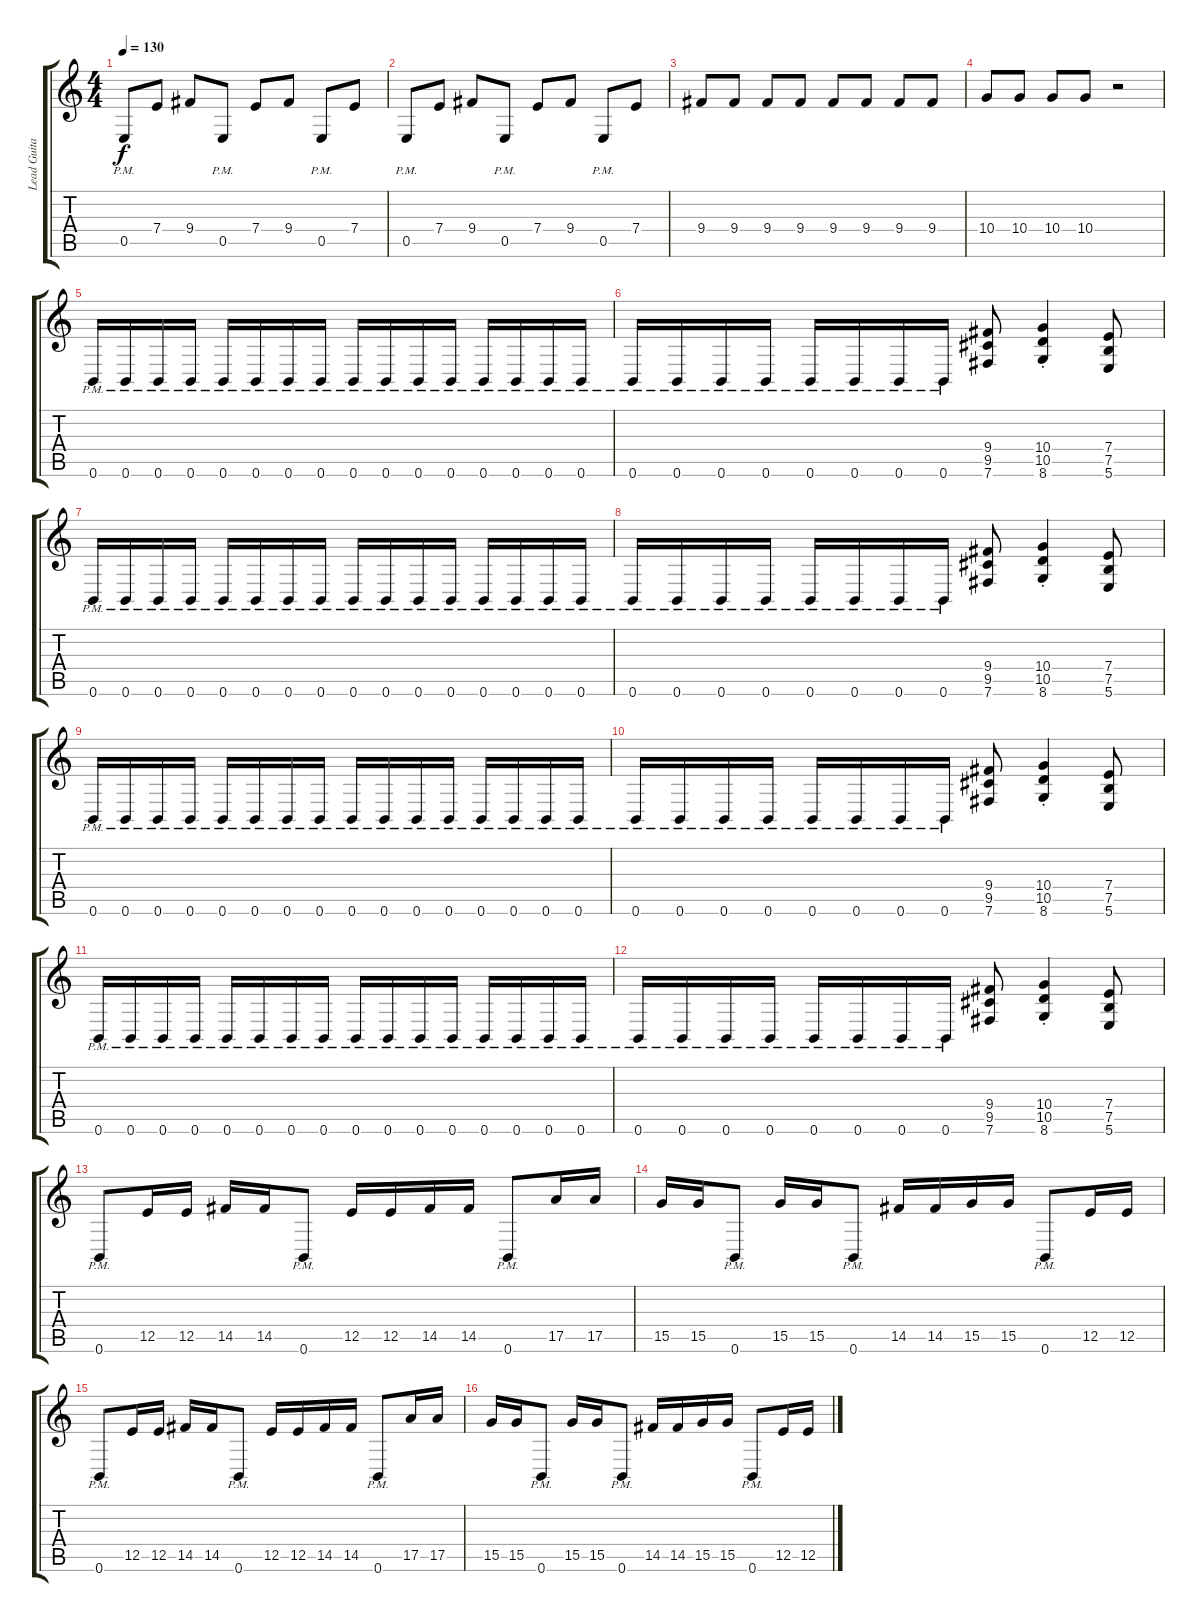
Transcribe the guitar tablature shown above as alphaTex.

\track ("Lead Guitar - Olavi Mikkonen" "Lead Guita") {instrument distortionguitar}
\staff {score tabs}
\tuning (B3 Gb3 D3 A2 E2 B1) {hide}
\ts (4 4)
\tempo 130
\clef g2
\ks c
0.5{pm}.8{dy f} 7.4.8 9.4.8 0.5{pm}.8 7.4.8 9.4.8 0.5{pm}.8 7.4.8 |
0.5{pm}.8 7.4.8 9.4.8 0.5{pm}.8 7.4.8 9.4.8 0.5{pm}.8 7.4.8 |
9.4.8 9.4.8 9.4.8 9.4.8 9.4.8 9.4.8 9.4.8 9.4.8 |
10.4.8 10.4.8 10.4.8 10.4.8 r.2 |
0.6{pm}.16 0.6{pm}.16 0.6{pm}.16 0.6{pm}.16 0.6{pm}.16 0.6{pm}.16 0.6{pm}.16 0.6{pm}.16 0.6{pm}.16 0.6{pm}.16 0.6{pm}.16 0.6{pm}.16 0.6{pm}.16 0.6{pm}.16 0.6{pm}.16 0.6{pm}.16 |
0.6{pm}.16 0.6{pm}.16 0.6{pm}.16 0.6{pm}.16 0.6{pm}.16 0.6{pm}.16 0.6{pm}.16 0.6{pm}.16 (9.4 9.5 7.6).8 (10.4{st} 10.5{st} 8.6{st}).4 (7.4 7.5 5.6).8 |
0.6{pm}.16 0.6{pm}.16 0.6{pm}.16 0.6{pm}.16 0.6{pm}.16 0.6{pm}.16 0.6{pm}.16 0.6{pm}.16 0.6{pm}.16 0.6{pm}.16 0.6{pm}.16 0.6{pm}.16 0.6{pm}.16 0.6{pm}.16 0.6{pm}.16 0.6{pm}.16 |
0.6{pm}.16 0.6{pm}.16 0.6{pm}.16 0.6{pm}.16 0.6{pm}.16 0.6{pm}.16 0.6{pm}.16 0.6{pm}.16 (9.4 9.5 7.6).8 (10.4{st} 10.5{st} 8.6{st}).4 (7.4 7.5 5.6).8 |
0.6{pm}.16 0.6{pm}.16 0.6{pm}.16 0.6{pm}.16 0.6{pm}.16 0.6{pm}.16 0.6{pm}.16 0.6{pm}.16 0.6{pm}.16 0.6{pm}.16 0.6{pm}.16 0.6{pm}.16 0.6{pm}.16 0.6{pm}.16 0.6{pm}.16 0.6{pm}.16 |
0.6{pm}.16 0.6{pm}.16 0.6{pm}.16 0.6{pm}.16 0.6{pm}.16 0.6{pm}.16 0.6{pm}.16 0.6{pm}.16 (9.4 9.5 7.6).8 (10.4{st} 10.5{st} 8.6{st}).4 (7.4 7.5 5.6).8 |
0.6{pm}.16 0.6{pm}.16 0.6{pm}.16 0.6{pm}.16 0.6{pm}.16 0.6{pm}.16 0.6{pm}.16 0.6{pm}.16 0.6{pm}.16 0.6{pm}.16 0.6{pm}.16 0.6{pm}.16 0.6{pm}.16 0.6{pm}.16 0.6{pm}.16 0.6{pm}.16 |
0.6{pm}.16 0.6{pm}.16 0.6{pm}.16 0.6{pm}.16 0.6{pm}.16 0.6{pm}.16 0.6{pm}.16 0.6{pm}.16 (9.4 9.5 7.6).8 (10.4{st} 10.5{st} 8.6{st}).4 (7.4 7.5 5.6).8 |
0.6{pm}.8 12.5.16 12.5.16 14.5.16 14.5.16 0.6{pm}.8 12.5.16 12.5.16 14.5.16 14.5.16 0.6{pm}.8 17.5.16 17.5.16 |
15.5.16 15.5.16 0.6{pm}.8 15.5.16 15.5.16 0.6{pm}.8 14.5.16 14.5.16 15.5.16 15.5.16 0.6{pm}.8 12.5.16 12.5.16 |
0.6{pm}.8 12.5.16 12.5.16 14.5.16 14.5.16 0.6{pm}.8 12.5.16 12.5.16 14.5.16 14.5.16 0.6{pm}.8 17.5.16 17.5.16 |
15.5.16 15.5.16 0.6{pm}.8 15.5.16 15.5.16 0.6{pm}.8 14.5.16 14.5.16 15.5.16 15.5.16 0.6{pm}.8 12.5.16 12.5.16
